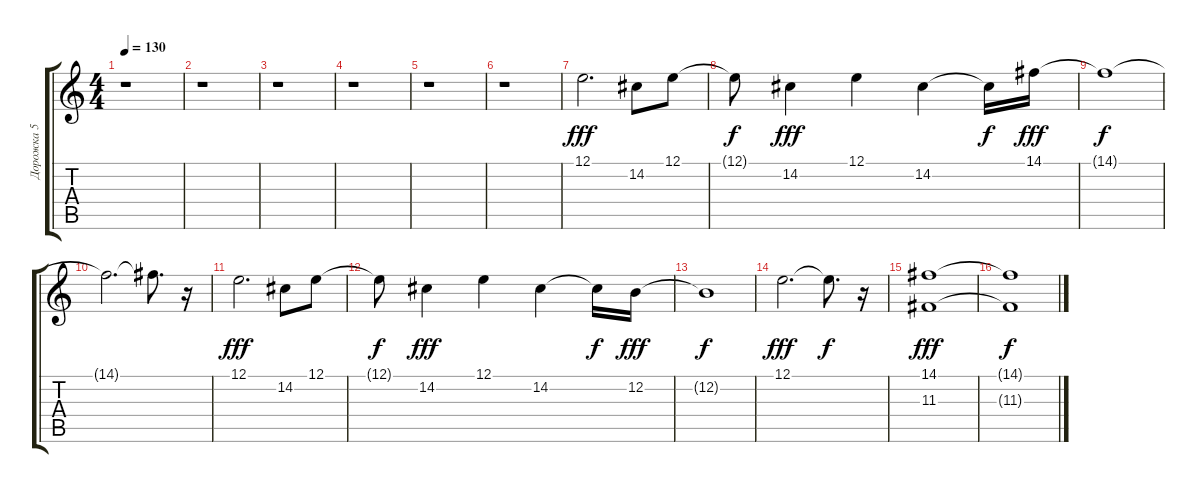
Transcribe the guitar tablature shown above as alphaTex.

\track ("Дорожка 5" "Дорожка 5") {instrument pad4choir}
\staff {score tabs}
\tuning (E4 B3 G3 D3 A2 E2) {hide}
\ts (4 4)
\tempo 130
\clef g2
\ks c
r.1{dy f} |
r.1 |
r.1 |
r.1 |
r.1 |
r.1 |
12.1.2{d dy fff} 14.2.8 12.1.8 |
12.1{t}.8{dy f} 14.2.4{dy fff} 12.1.4 14.2.4 14.2{t}.16{dy f} 14.1.16{dy fff} |
14.1{t}.1{dy f} |
14.1{t}.2{d} 14.1{t}.8{d} r.16 |
12.1.2{d dy fff} 14.2.8 12.1.8 |
12.1{t}.8{dy f} 14.2.4{dy fff} 12.1.4 14.2.4 14.2{t}.16{dy f} 12.2.16{dy fff} |
12.2{t}.1{dy f} |
12.1.2{d dy fff} 12.1{t}.8{d dy f} r.16 |
(14.1 11.3).1{dy fff} |
(14.1{t} 11.3{t}).1{dy f}
